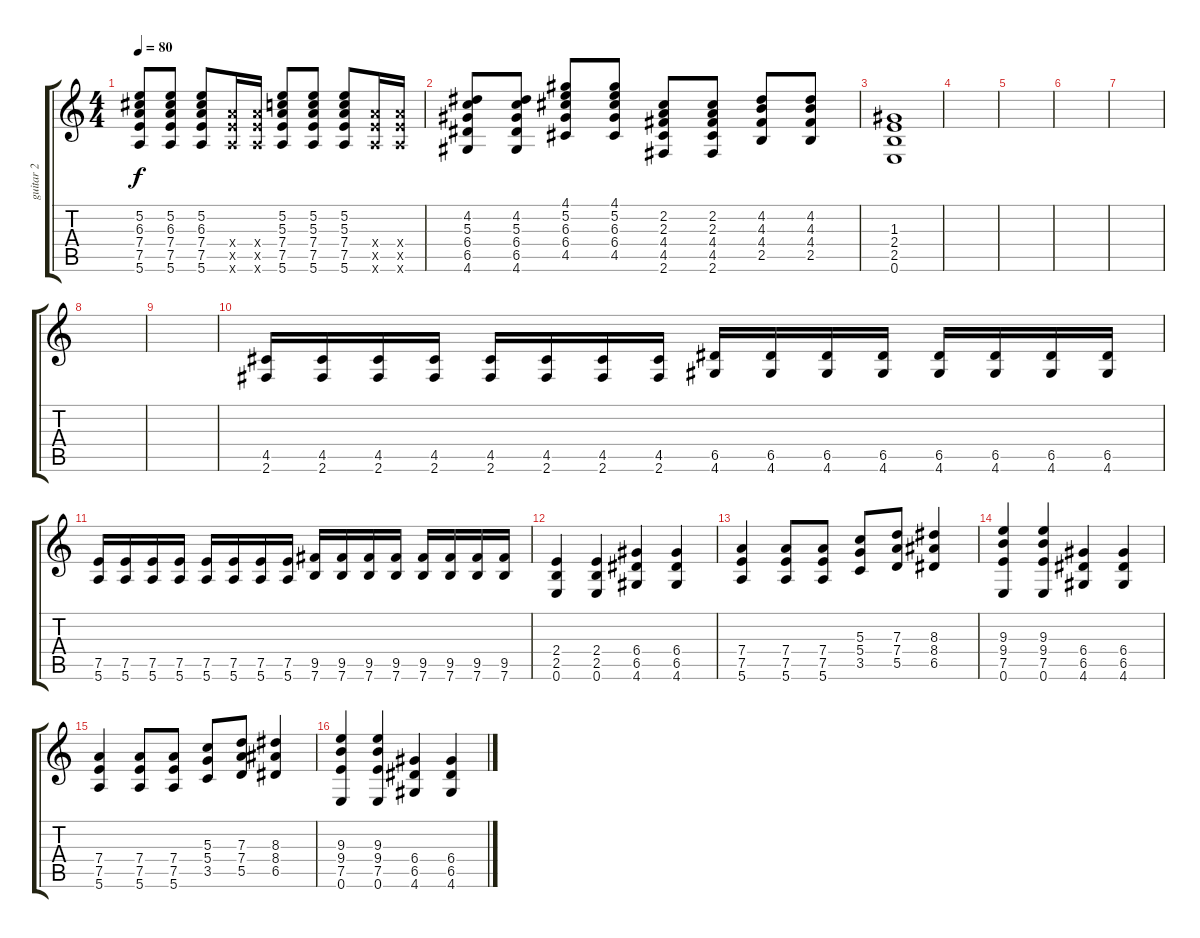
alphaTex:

\track ("guitar 2" "guitar 2") {instrument overdrivenguitar}
\staff {score tabs}
\tuning (E4 B3 G3 D3 A2 E2) {hide}
\ts (4 4)
\tempo 80
\clef g2
\ks c
(5.2 6.3 7.4 7.5 5.6).8{dy f} (5.2 6.3 7.4 7.5 5.6).8 (5.2 6.3 7.4 7.5 5.6).8 (7.4{x} 7.5{x} 5.6{x}).16 (7.4{x} 7.5{x} 5.6{x}).16 (5.2 5.3 7.4 7.5 5.6).8 (5.2 5.3 7.4 7.5 5.6).8 (5.2 5.3 7.4 7.5 5.6).8 (7.4{x} 7.5{x} 5.6{x}).16 (7.4{x} 7.5{x} 5.6{x}).16 |
(4.2 5.3 6.4 6.5 4.6).8 (4.2 5.3 6.4 6.5 4.6).8 (4.1 5.2 6.3 6.4 4.5).8 (4.1 5.2 6.3 6.4 4.5).8 (2.2 2.3 4.4 4.5 2.6).8 (2.2 2.3 4.4 4.5 2.6).8 (4.2 4.3 4.4 2.5).8 (4.2 4.3 4.4 2.5).8 |
(1.3 2.4 2.5 0.6).1 |
|
|
|
|
|
|
(4.5 2.6).16{instrument electricguitarmuted} (4.5 2.6).16 (4.5 2.6).16 (4.5 2.6).16 (4.5 2.6).16 (4.5 2.6).16 (4.5 2.6).16 (4.5 2.6).16 (6.5 4.6).16 (6.5 4.6).16 (6.5 4.6).16 (6.5 4.6).16 (6.5 4.6).16 (6.5 4.6).16 (6.5 4.6).16 (6.5 4.6).16 |
(7.5 5.6).16 (7.5 5.6).16 (7.5 5.6).16 (7.5 5.6).16 (7.5 5.6).16 (7.5 5.6).16 (7.5 5.6).16 (7.5 5.6).16 (9.5 7.6).16 (9.5 7.6).16 (9.5 7.6).16 (9.5 7.6).16 (9.5 7.6).16 (9.5 7.6).16 (9.5 7.6).16 (9.5 7.6).16 |
(2.4 2.5 0.6).4{volume 11 instrument overdrivenguitar} (2.4 2.5 0.6).4 (6.4 6.5 4.6).4 (6.4 6.5 4.6).4 |
(7.4 7.5 5.6).4 (7.4 7.5 5.6).8 (7.4 7.5 5.6).8 (5.3 5.4 3.5).8 (7.3 7.4 5.5).8 (8.3 8.4 6.5).4 |
(9.3 9.4 7.5 0.6).4 (9.3 9.4 7.5 0.6).4 (6.4 6.5 4.6).4 (6.4 6.5 4.6).4 |
(7.4 7.5 5.6).4 (7.4 7.5 5.6).8 (7.4 7.5 5.6).8 (5.3 5.4 3.5).8 (7.3 7.4 5.5).8 (8.3 8.4 6.5).4 |
(9.3 9.4 7.5 0.6).4 (9.3 9.4 7.5 0.6).4 (6.4 6.5 4.6).4 (6.4 6.5 4.6).4
